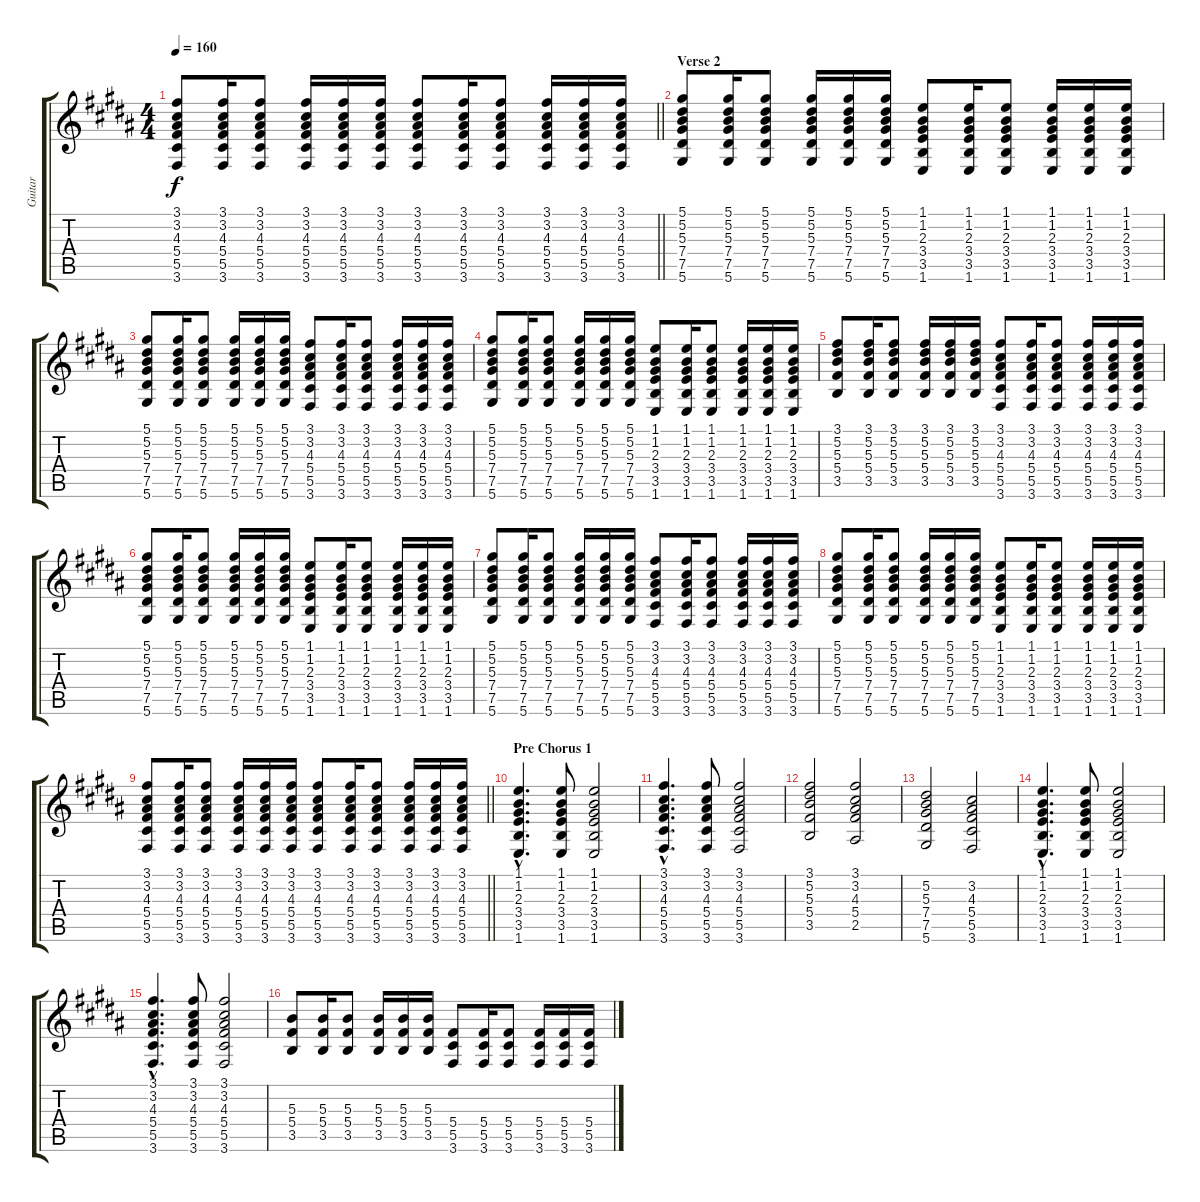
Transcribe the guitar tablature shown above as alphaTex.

\track ("Guitar" "Guitar") {instrument distortionguitar}
\staff {score tabs}
\tuning (Eb4 Bb3 Gb3 Db3 Ab2 Eb2) {hide}
\ts (4 4)
\tempo 160
\clef g2
\barLineRight lightlight
\ks g#minor
(3.1 3.2 4.3 5.4 5.5 3.6).8{dy f} (3.1 3.2 4.3 5.4 5.5 3.6).16 (3.1 3.2 4.3 5.4 5.5 3.6).8 (3.1 3.2 4.3 5.4 5.5 3.6).16 (3.1 3.2 4.3 5.4 5.5 3.6).16 (3.1 3.2 4.3 5.4 5.5 3.6).16 (3.1 3.2 4.3 5.4 5.5 3.6).8 (3.1 3.2 4.3 5.4 5.5 3.6).16 (3.1 3.2 4.3 5.4 5.5 3.6).8 (3.1 3.2 4.3 5.4 5.5 3.6).16 (3.1 3.2 4.3 5.4 5.5 3.6).16 (3.1 3.2 4.3 5.4 5.5 3.6).16 |
\section ("" "Verse 2")
(5.1 5.2 5.3 7.4 7.5 5.6).8 (5.1 5.2 5.3 7.4 7.5 5.6).16 (5.1 5.2 5.3 7.4 7.5 5.6).8 (5.1 5.2 5.3 7.4 7.5 5.6).16 (5.1 5.2 5.3 7.4 7.5 5.6).16 (5.1 5.2 5.3 7.4 7.5 5.6).16 (1.1 1.2 2.3 3.4 3.5 1.6).8 (1.1 1.2 2.3 3.4 3.5 1.6).16 (1.1 1.2 2.3 3.4 3.5 1.6).8 (1.1 1.2 2.3 3.4 3.5 1.6).16 (1.1 1.2 2.3 3.4 3.5 1.6).16 (1.1 1.2 2.3 3.4 3.5 1.6).16 |
(5.1 5.2 5.3 7.4 7.5 5.6).8 (5.1 5.2 5.3 7.4 7.5 5.6).16 (5.1 5.2 5.3 7.4 7.5 5.6).8 (5.1 5.2 5.3 7.4 7.5 5.6).16 (5.1 5.2 5.3 7.4 7.5 5.6).16 (5.1 5.2 5.3 7.4 7.5 5.6).16 (3.1 3.2 4.3 5.4 5.5 3.6).8 (3.1 3.2 4.3 5.4 5.5 3.6).16 (3.1 3.2 4.3 5.4 5.5 3.6).8 (3.1 3.2 4.3 5.4 5.5 3.6).16 (3.1 3.2 4.3 5.4 5.5 3.6).16 (3.1 3.2 4.3 5.4 5.5 3.6).16 |
(5.1 5.2 5.3 7.4 7.5 5.6).8 (5.1 5.2 5.3 7.4 7.5 5.6).16 (5.1 5.2 5.3 7.4 7.5 5.6).8 (5.1 5.2 5.3 7.4 7.5 5.6).16 (5.1 5.2 5.3 7.4 7.5 5.6).16 (5.1 5.2 5.3 7.4 7.5 5.6).16 (1.1 1.2 2.3 3.4 3.5 1.6).8 (1.1 1.2 2.3 3.4 3.5 1.6).16 (1.1 1.2 2.3 3.4 3.5 1.6).8 (1.1 1.2 2.3 3.4 3.5 1.6).16 (1.1 1.2 2.3 3.4 3.5 1.6).16 (1.1 1.2 2.3 3.4 3.5 1.6).16 |
(3.1 5.2 5.3 5.4 3.5).8 (3.1 5.2 5.3 5.4 3.5).16 (3.1 5.2 5.3 5.4 3.5).8 (3.1 5.2 5.3 5.4 3.5).16 (3.1 5.2 5.3 5.4 3.5).16 (3.1 5.2 5.3 5.4 3.5).16 (3.1 3.2 4.3 5.4 5.5 3.6).8 (3.1 3.2 4.3 5.4 5.5 3.6).16 (3.1 3.2 4.3 5.4 5.5 3.6).8 (3.1 3.2 4.3 5.4 5.5 3.6).16 (3.1 3.2 4.3 5.4 5.5 3.6).16 (3.1 3.2 4.3 5.4 5.5 3.6).16 |
(5.1 5.2 5.3 7.4 7.5 5.6).8 (5.1 5.2 5.3 7.4 7.5 5.6).16 (5.1 5.2 5.3 7.4 7.5 5.6).8 (5.1 5.2 5.3 7.4 7.5 5.6).16 (5.1 5.2 5.3 7.4 7.5 5.6).16 (5.1 5.2 5.3 7.4 7.5 5.6).16 (1.1 1.2 2.3 3.4 3.5 1.6).8 (1.1 1.2 2.3 3.4 3.5 1.6).16 (1.1 1.2 2.3 3.4 3.5 1.6).8 (1.1 1.2 2.3 3.4 3.5 1.6).16 (1.1 1.2 2.3 3.4 3.5 1.6).16 (1.1 1.2 2.3 3.4 3.5 1.6).16 |
(5.1 5.2 5.3 7.4 7.5 5.6).8 (5.1 5.2 5.3 7.4 7.5 5.6).16 (5.1 5.2 5.3 7.4 7.5 5.6).8 (5.1 5.2 5.3 7.4 7.5 5.6).16 (5.1 5.2 5.3 7.4 7.5 5.6).16 (5.1 5.2 5.3 7.4 7.5 5.6).16 (3.1 3.2 4.3 5.4 5.5 3.6).8 (3.1 3.2 4.3 5.4 5.5 3.6).16 (3.1 3.2 4.3 5.4 5.5 3.6).8 (3.1 3.2 4.3 5.4 5.5 3.6).16 (3.1 3.2 4.3 5.4 5.5 3.6).16 (3.1 3.2 4.3 5.4 5.5 3.6).16 |
(5.1 5.2 5.3 7.4 7.5 5.6).8 (5.1 5.2 5.3 7.4 7.5 5.6).16 (5.1 5.2 5.3 7.4 7.5 5.6).8 (5.1 5.2 5.3 7.4 7.5 5.6).16 (5.1 5.2 5.3 7.4 7.5 5.6).16 (5.1 5.2 5.3 7.4 7.5 5.6).16 (1.1 1.2 2.3 3.4 3.5 1.6).8 (1.1 1.2 2.3 3.4 3.5 1.6).16 (1.1 1.2 2.3 3.4 3.5 1.6).8 (1.1 1.2 2.3 3.4 3.5 1.6).16 (1.1 1.2 2.3 3.4 3.5 1.6).16 (1.1 1.2 2.3 3.4 3.5 1.6).16 |
\barLineRight lightlight
(3.1 3.2 4.3 5.4 5.5 3.6).8 (3.1 3.2 4.3 5.4 5.5 3.6).16 (3.1 3.2 4.3 5.4 5.5 3.6).8 (3.1 3.2 4.3 5.4 5.5 3.6).16 (3.1 3.2 4.3 5.4 5.5 3.6).16 (3.1 3.2 4.3 5.4 5.5 3.6).16 (3.1 3.2 4.3 5.4 5.5 3.6).8 (3.1 3.2 4.3 5.4 5.5 3.6).16 (3.1 3.2 4.3 5.4 5.5 3.6).8 (3.1 3.2 4.3 5.4 5.5 3.6).16 (3.1 3.2 4.3 5.4 5.5 3.6).16 (3.1 3.2 4.3 5.4 5.5 3.6).16 |
\section ("" "Pre Chorus 1")
(1.1{hac} 1.2{hac} 2.3{hac} 3.4{hac} 3.5{hac} 1.6{hac}).4{d} (1.1 1.2 2.3 3.4 3.5 1.6).8 (1.1 1.2 2.3 3.4 3.5 1.6).2 |
(3.1{hac} 3.2{hac} 4.3{hac} 5.4{hac} 5.5{hac} 3.6{hac}).4{d} (3.1 3.2 4.3 5.4 5.5 3.6).8 (3.1 3.2 4.3 5.4 5.5 3.6).2 |
(3.1 5.2 5.3 5.4 3.5).2 (3.1 3.2 4.3 5.4 2.5).2 |
(5.2 5.3 7.4 7.5 5.6).2 (3.2 4.3 5.4 5.5 3.6).2 |
(1.1{hac} 1.2{hac} 2.3{hac} 3.4{hac} 3.5{hac} 1.6{hac}).4{d} (1.1 1.2 2.3 3.4 3.5 1.6).8 (1.1 1.2 2.3 3.4 3.5 1.6).2 |
(3.1{hac} 3.2{hac} 4.3{hac} 5.4{hac} 5.5{hac} 3.6{hac}).4{d} (3.1 3.2 4.3 5.4 5.5 3.6).8 (3.1 3.2 4.3 5.4 5.5 3.6).2 |
(5.3 5.4 3.5).8 (5.3 5.4 3.5).16 (5.3 5.4 3.5).8 (5.3 5.4 3.5).16 (5.3 5.4 3.5).16 (5.3 5.4 3.5).16 (5.4 5.5 3.6).8 (5.4 5.5 3.6).16 (5.4 5.5 3.6).8 (5.4 5.5 3.6).16 (5.4 5.5 3.6).16 (5.4 5.5 3.6).16
